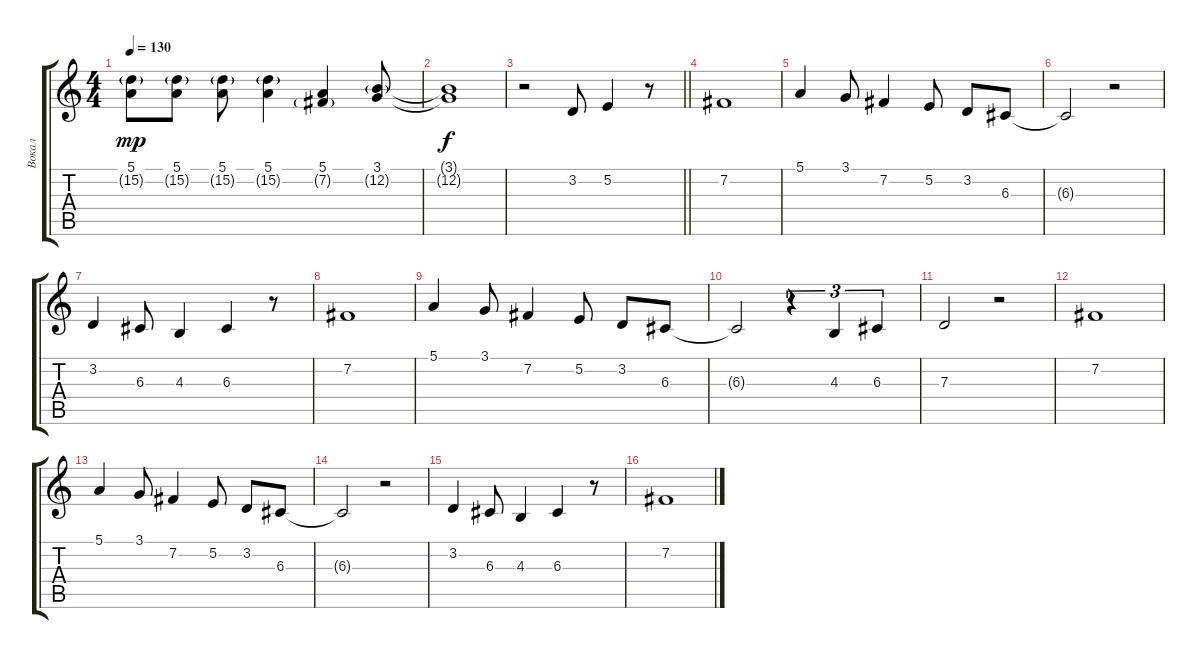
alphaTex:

\track ("Вокал" "Вокал") {instrument sopranosax}
\staff {score tabs}
\tuning (E4 B3 G3 D3 A2 E2) {hide}
\ts (4 4)
\tempo 130
\clef g2
\ks c
(5.1 15.2{g}).8{dy mp} (5.1 15.2{g}).8 (5.1 15.2{g}).8 (5.1 15.2{g}).4 (5.1 7.2{g}).4 (3.1 12.2{g}).8 |
(3.1{t} 12.2{t}).1{dy f} |
\barLineRight lightlight
r.2 3.2.8 5.2.4 r.8 |
7.2.1 |
5.1.4 3.1.8 7.2.4 5.2.8 3.2.8 6.3.8 |
6.3{t}.2 r.2 |
3.2.4 6.3.8 4.3.4 6.3.4 r.8 |
7.2.1 |
5.1.4 3.1.8 7.2.4 5.2.8 3.2.8 6.3.8 |
6.3{t}.2 r.4{tu (3 2)} 4.3.4{tu (3 2)} 6.3.4{tu (3 2)} |
7.3.2 r.2 |
7.2.1 |
5.1.4 3.1.8 7.2.4 5.2.8 3.2.8 6.3.8 |
6.3{t}.2 r.2 |
3.2.4 6.3.8 4.3.4 6.3.4 r.8 |
7.2.1
